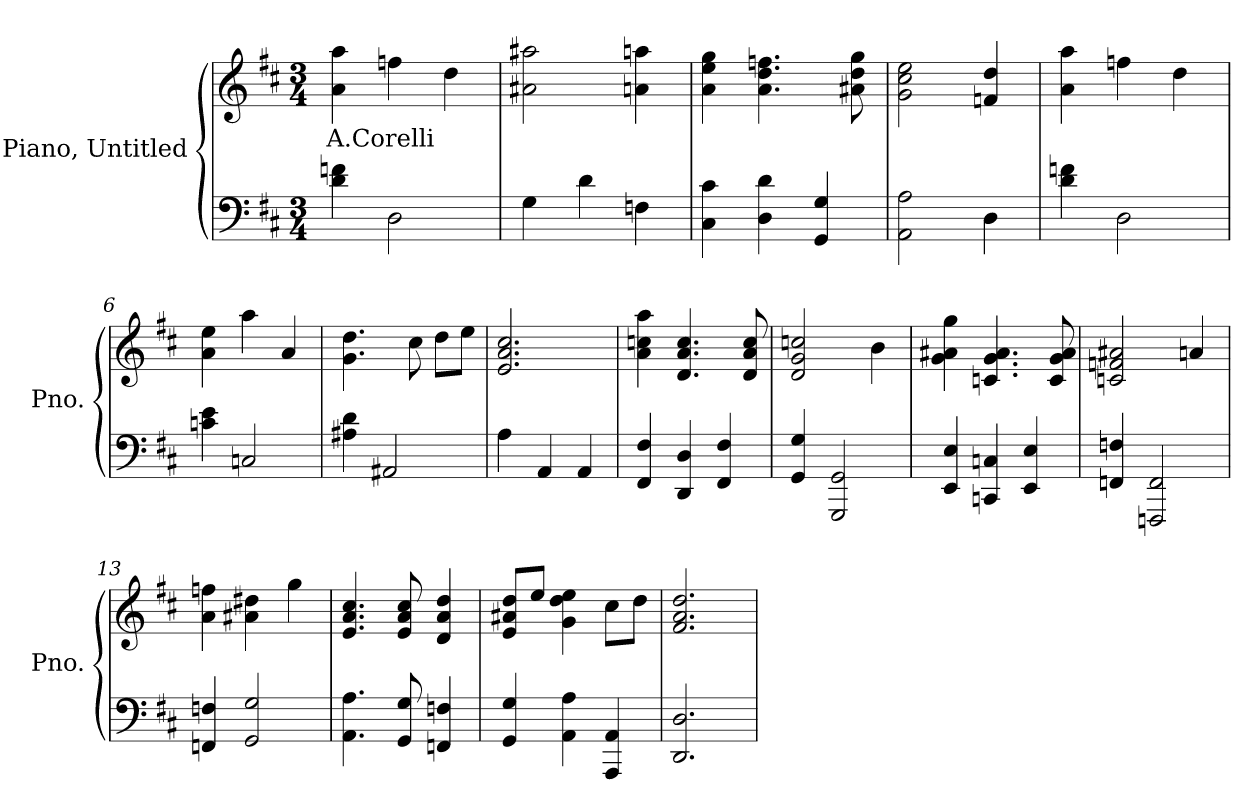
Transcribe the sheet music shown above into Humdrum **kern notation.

**kern	**kern	**text
*part2	*part1	*part1
*staff2	*staff1	*staff1
*I"Piano, Untitled	*I"Piano, Untitled	*
*I'Pno.	*I'Pno.	*
*clefF4	*clefG2	*
*k[f#c#]	*k[f#c#]	*
*M3/4	*M3/4	*
*MM120	*MM120	*
=1	=1	=1
!	!	!LO:LY:b
4d\ 4fn\	4a\ 4aa\	A.Corelli
2D\	4ffn\	.
.	4dd\	.
=2	=2	=2
4G\	2a#X\ 2aa#X\	.
4d\	.	.
4Fn\	4an\ 4aan\	.
=3	=3	=3
4C#\ 4c#\	4a\ 4ee\ 4gg\	.
4D\ 4d\	4.a\ 4.dd\ 4.ffn\	.
4GG/ 4G/	.	.
.	8a#X\ 8dd\ 8gg\	.
=4	=4	=4
2AA\ 2A\	2g\ 2cc#\ 2ee\	.
4D\	4fn/ 4dd/	.
=5	=5	=5
4d\ 4fn\	4a\ 4aa\	.
2D\	4ffn\	.
.	4dd\	.
=6	=6	=6
4cn\ 4e\	4a\ 4ee\	.
2Cn/	4aa\	.
.	4a/	.
!!LO:LB:g=z
=7	=7	=7
4A#X\ 4d\	4.g\ 4.dd\	.
2AA#X/	.	.
.	8cc#\	.
.	8dd\L	.
.	8ee\J	.
=8	=8	=8
4A\	2.e/ 2.a/ 2.cc#/	.
4AA/	.	.
4AA/	.	.
=9	=9	=9
4FF#/ 4F#/	4a\ 4ccn\ 4aa\	.
4DD/ 4D/	4.d/ 4.a/ 4.cc/	.
4FF#/ 4F#/	.	.
.	8d/ 8a/ 8cc/	.
=10	=10	=10
4GG/ 4G/	2d/ 2g/ 2ccn/	.
2GGG/ 2GG/	.	.
.	4b\	.
=11	=11	=11
4EE/ 4E/	4g\ 4a#X\ 4gg\	.
4CCn/ 4Cn/	4.cn/ 4.g/ 4.a#/	.
4EE/ 4E/	.	.
.	8c/ 8g/ 8a#/	.
=12	=12	=12
4FFn/ 4Fn/	2cn/ 2fn/ 2a#X/	.
2FFFn/ 2FF/	.	.
.	4an/	.
=13	=13	=13
4FFn/ 4Fn/	4a\ 4ffn\	.
2GG/ 2G/	4a#X\ 4dd#X\	.
.	4gg\	.
!!LO:LB:g=z
=14	=14	=14
4.AA\ 4.A\	4.e/ 4.a/ 4.cc#/	.
8GG/ 8G/	8e/ 8a/ 8cc#/	.
4FFn/ 4Fn/	4d/ 4a/ 4dd/	.
=15	=15	=15
4GG/ 4G/	8e/ 8a#X/ 8dd/L	.
.	8ee/J	.
4AA\ 4A\	4g\ 4dd\ 4ee\	.
4AAA/ 4AA/	8cc#\L	.
.	8dd\J	.
=16	=16	=16
2.DD/ 2.D/	2.f#/ 2.a/ 2.dd/	.
=	=	=
*-	*-	*-
